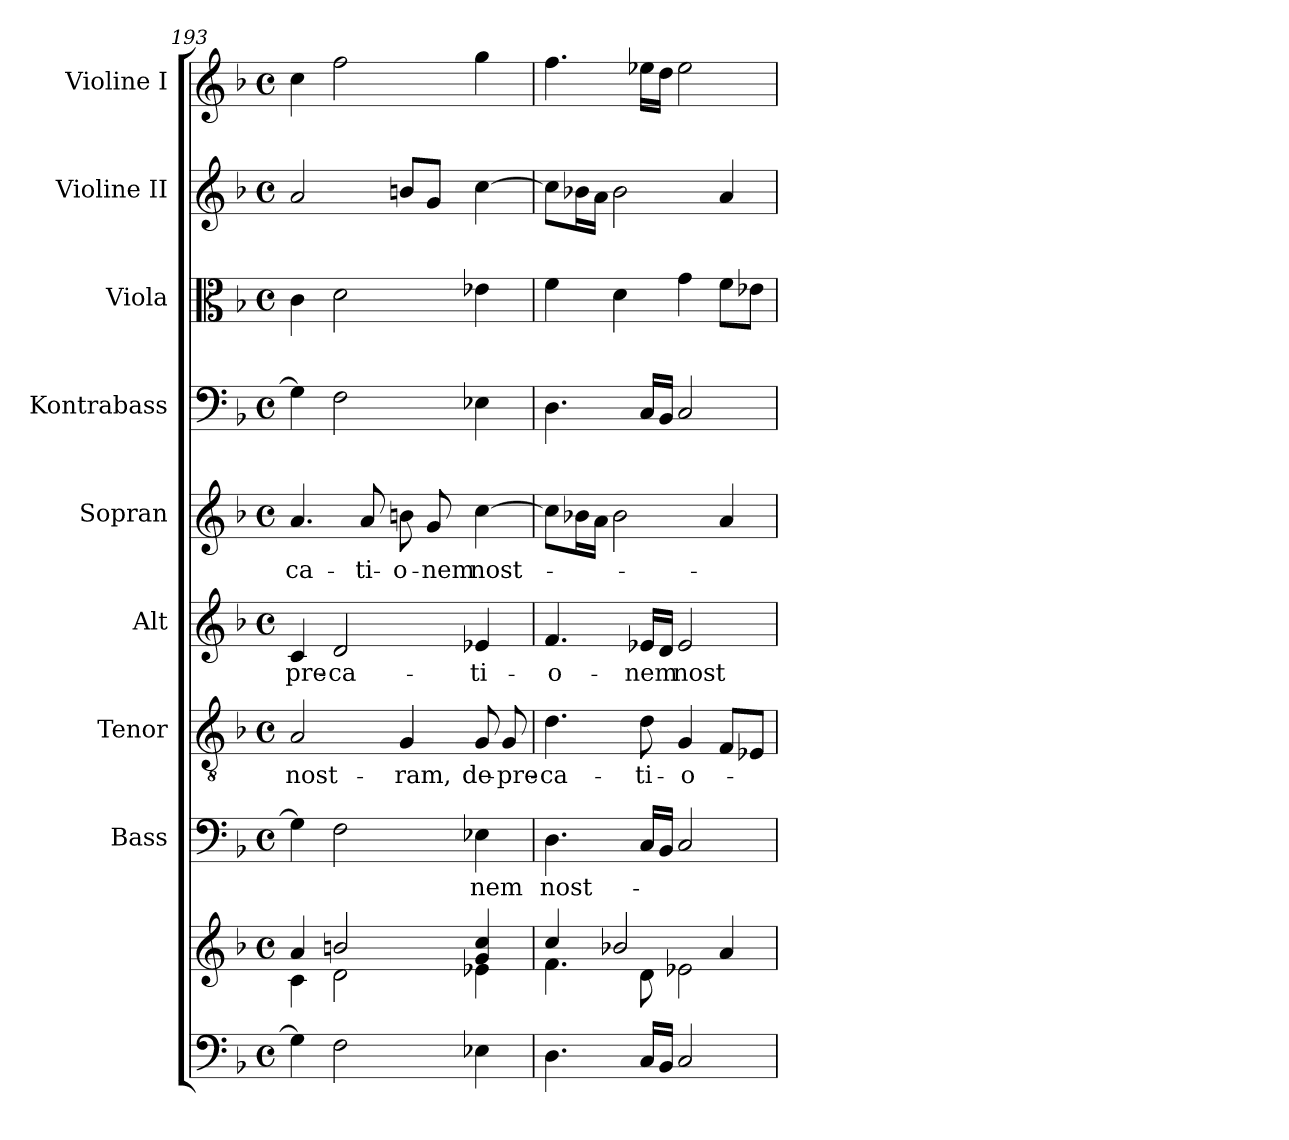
**kern	**kern	**kern	**text	**kern	**text	**kern	**text	**kern	**text	**kern	**kern	**kern	**kern
*part9	*part9	*part8	*part8	*part7	*part7	*part6	*part6	*part5	*part5	*part4	*part3	*part2	*part1
*staff10	*staff9	*staff8	*staff8	*staff7	*staff7	*staff6	*staff6	*staff5	*staff5	*staff4	*staff3	*staff2	*staff1
*	*	*I"Bass	*	*I"Tenor	*	*I"Alt	*	*I"Sopran	*	*I"Kontrabass	*I"Viola	*I"Violine II	*I"Violine I
*	*	*I'B.	*	*I'T.	*	*I'A.	*	*I'S.	*	*I'Kb.	*I'Vla.	*I'Vl. II	*I'Vl. I
*clefF4	*clefG2	*clefF4	*	*clefGv2	*	*clefG2	*	*clefG2	*	*clefF4	*clefC3	*clefG2	*clefG2
*	*	*	*	*	*	*	*	*	*	*ITrd7c12	*	*	*
*k[b-]	*k[b-]	*k[b-]	*	*k[b-]	*	*k[b-]	*	*k[b-]	*	*k[b-]	*k[b-]	*k[b-]	*k[b-]
*F:	*F:	*F:	*	*F:	*	*F:	*	*F:	*	*F:	*F:	*F:	*F:
*M4/4	*M4/4	*M4/4	*	*M4/4	*	*M4/4	*	*M4/4	*	*M4/4	*M4/4	*M4/4	*M4/4
*met(c)	*met(c)	*met(c)	*	*met(c)	*	*met(c)	*	*met(c)	*	*met(c)	*met(c)	*met(c)	*met(c)
=193	=193	=193	=193	=193	=193	=193	=193	=193	=193	=193	=193	=193	=193
*	*^	*	*	*	*	*	*	*	*	*	*	*	*
!	!	!	!	!	!	!LO:LY:b	!	!LO:LY:b	!	!LO:LY:b	!	!	!	!
4G\]	4a/	4c\	4G\]	.	2A/	nost-	4c/	-pre-	4.a/	-ca-	4GG\]	4c\	2a/	4cc\
!	!	!	!	!	!	!	!	!LO:LY:b	!	!	!	!	!	!
2F\	2bn/	2d\	2F\	.	.	.	2d/	-ca-	.	.	2FF\	2d\	.	2ff\
!	!	!	!	!	!	!	!	!	!	!LO:LY:b	!	!	!	!
.	.	.	.	.	.	.	.	.	8a/	-ti-	.	.	.	.
!	!	!	!	!	!	!LO:LY:b	!	!	!	!LO:LY:b	!	!	!	!
.	.	.	.	.	4G/	-ram,	.	.	8bn\	-o-	.	.	8bn/L	.
!	!	!	!	!	!	!	!	!	!	!LO:LY:b	!	!	!	!
.	.	.	.	.	.	.	.	.	8g/	-nem	.	.	8g/J	.
!	!	!	!	!LO:LY:b	!	!LO:LY:b	!	!LO:LY:b	!	!LO:LY:b	!	!	!	!
4E-X\	4g/ 4cc/	4e-X\	4E-X\	-nem	8G/	de-	4e-X/	-ti-	[4cc\	nost-	4EE-X\	4e-X\	[4cc\	4gg\
!	!	!	!	!	!	!LO:LY:b	!	!	!	!	!	!	!	!
.	.	.	.	.	8G/	-pre-	.	.	.	.	.	.	.	.
=194	=194	=194	=194	=194	=194	=194	=194	=194	=194	=194	=194	=194	=194	=194
!	!	!	!	!LO:LY:b	!	!LO:LY:b	!	!LO:LY:b	!	!	!	!	!	!
4.D\	4cc/	4.f\	4.D\	nost-	4.d\	-ca-	4.f/	-o-	8cc\L]	.	4.DD\	4f\	8cc\L]	4.ff\
.	.	.	.	.	.	.	.	.	16b-X\L	.	.	.	16b-X\L	.
.	.	.	.	.	.	.	.	.	16a\JJ	.	.	.	16a\JJ	.
.	2b-X/	.	.	.	.	.	.	.	2b-\	.	.	4d\	2b-\	.
!	!	!	!	!	!	!LO:LY:b	!	!LO:LY:b	!	!	!	!	!	!
16C/LL	.	8d\	16C/LL	.	8d\	-ti-	16e-X/LL	-nem	.	.	16CC/LL	.	.	16ee-X\LL
16BB-/JJ	.	.	16BB-/JJ	.	.	.	16d/JJ	.	.	.	16BBB-/JJ	.	.	16dd\JJ
!	!	!	!	!	!	!LO:LY:b	!	!LO:LY:b	!	!	!	!	!	!
2C/	.	2e-X\	2C/	.	4G/	-o-	2e-/	nost-	.	.	2CC/	4g\	.	2ee-\
.	4a/	.	.	.	8F/L	.	.	.	4a/	.	.	8f\L	4a/	.
.	.	.	.	.	8E-X/J	.	.	.	.	.	.	8e-X\J	.	.
*	*v	*v	*	*	*	*	*	*	*	*	*	*	*	*
=	=	=	=	=	=	=	=	=	=	=	=	=	=
*-	*-	*-	*-	*-	*-	*-	*-	*-	*-	*-	*-	*-	*-
